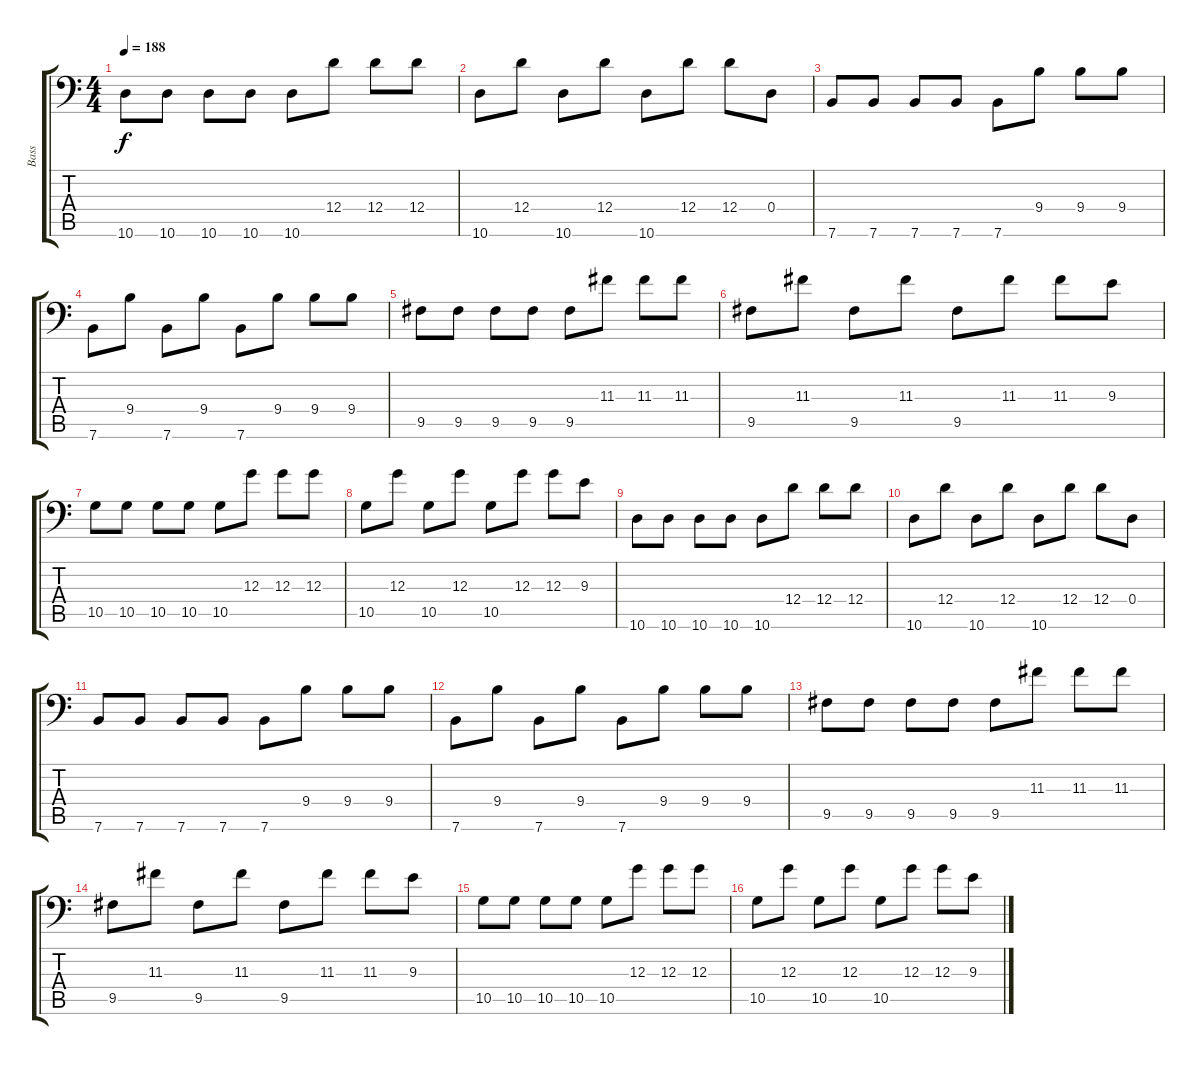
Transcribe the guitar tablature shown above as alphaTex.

\track ("Bass" "Bass") {instrument electricbassfinger}
\staff {score tabs}
\tuning (E3 B2 G2 D2 A1 E1) {hide}
\ts (4 4)
\tempo 188
\clef f4
\ks c
10.6.8{dy f} 10.6.8 10.6.8 10.6.8 10.6.8 12.4.8 12.4.8 12.4.8 |
10.6.8 12.4.8 10.6.8 12.4.8 10.6.8 12.4.8 12.4.8 0.4.8 |
7.6.8 7.6.8 7.6.8 7.6.8 7.6.8 9.4.8 9.4.8 9.4.8 |
7.6.8 9.4.8 7.6.8 9.4.8 7.6.8 9.4.8 9.4.8 9.4.8 |
9.5.8 9.5.8 9.5.8 9.5.8 9.5.8 11.3.8 11.3.8 11.3.8 |
9.5.8 11.3.8 9.5.8 11.3.8 9.5.8 11.3.8 11.3.8 9.3.8 |
10.5.8 10.5.8 10.5.8 10.5.8 10.5.8 12.3.8 12.3.8 12.3.8 |
10.5.8 12.3.8 10.5.8 12.3.8 10.5.8 12.3.8 12.3.8 9.3.8 |
10.6.8 10.6.8 10.6.8 10.6.8 10.6.8 12.4.8 12.4.8 12.4.8 |
10.6.8 12.4.8 10.6.8 12.4.8 10.6.8 12.4.8 12.4.8 0.4.8 |
7.6.8 7.6.8 7.6.8 7.6.8 7.6.8 9.4.8 9.4.8 9.4.8 |
7.6.8 9.4.8 7.6.8 9.4.8 7.6.8 9.4.8 9.4.8 9.4.8 |
9.5.8 9.5.8 9.5.8 9.5.8 9.5.8 11.3.8 11.3.8 11.3.8 |
9.5.8 11.3.8 9.5.8 11.3.8 9.5.8 11.3.8 11.3.8 9.3.8 |
10.5.8 10.5.8 10.5.8 10.5.8 10.5.8 12.3.8 12.3.8 12.3.8 |
10.5.8 12.3.8 10.5.8 12.3.8 10.5.8 12.3.8 12.3.8 9.3.8
